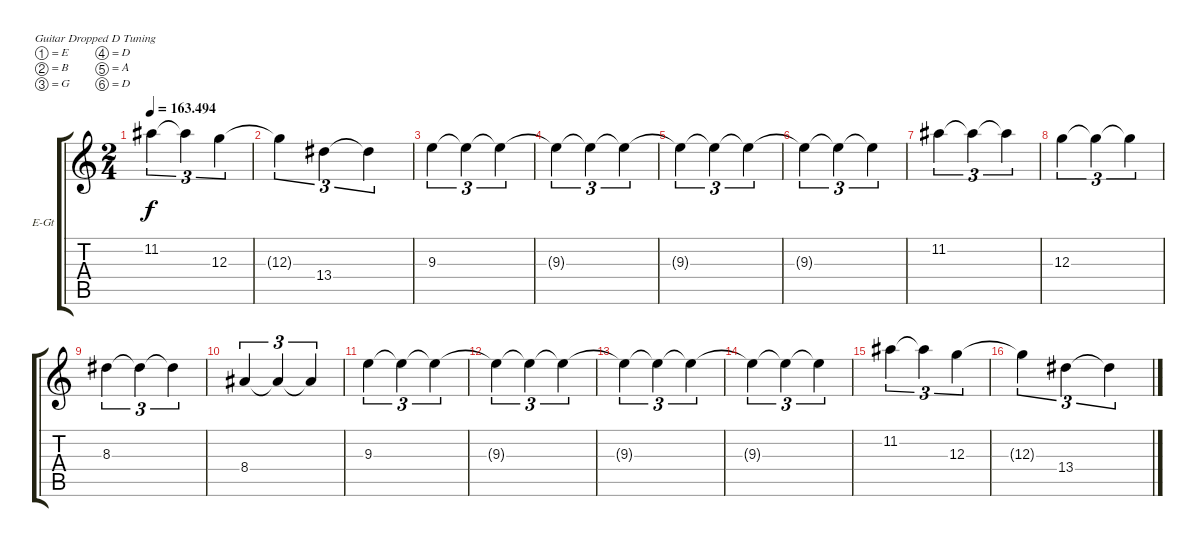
\defaultSystemsLayout 4
\bracketExtendMode groupsimilarinstruments
\firstSystemTrackNameOrientation horizontal
\otherSystemsTrackNameOrientation horizontal
\track ("Lead Harmony 2" "E-Gt") {instrument distortionguitar}
\staff {score tabs}
\tuning (E4 B3 G3 D3 A2 D2)
\ts (2 4)
\tempo
163.494
\accidentals auto
\clef g2
\ottava regular
\simile none
\scale
0.333333
\ks c
11.2.4{tu (3 2) dy f} 11.2{t}.4{tu (3 2)} 12.3.4{tu (3 2)} |
\scale
0.333333 12.3{t}.4{tu (3 2)} 13.4.4{tu (3 2)} 13.4{t}.4{tu (3 2)} |
\scale
0.333333 9.3.4{tu (3 2)} 9.3{t}.4{tu (3 2)} 9.3{t}.4{tu (3 2)} |
\scale
0.333333 9.3{t}.4{tu (3 2)} 9.3{t}.4{tu (3 2)} 9.3{t}.4{tu (3 2)} |
\scale
0.333333 9.3{t}.4{tu (3 2)} 9.3{t}.4{tu (3 2)} 9.3{t}.4{tu (3 2)} |
\scale
0.333333 9.3{t}.4{tu (3 2)} 9.3{t}.4{tu (3 2)} 9.3{t}.4{tu (3 2)} |
\scale
0.333333 11.2.4{tu (3 2)} 11.2{t}.4{tu (3 2)} 11.2{t}.4{tu (3 2)} |
\scale
0.333333 12.3.4{tu (3 2)} 12.3{t}.4{tu (3 2)} 12.3{t}.4{tu (3 2)} |
\scale
0.333333 8.3.4{tu (3 2)} 8.3{t}.4{tu (3 2)} 8.3{t}.4{tu (3 2)} |
\scale
0.333333 8.4.4{tu (3 2)} 8.4{t}.4{tu (3 2)} 8.4{t}.4{tu (3 2)} |
\scale
0.333333 9.3.4{tu (3 2)} 9.3{t}.4{tu (3 2)} 9.3{t}.4{tu (3 2)} |
\scale
0.333333 9.3{t}.4{tu (3 2)} 9.3{t}.4{tu (3 2)} 9.3{t}.4{tu (3 2)} |
\scale
0.333333 9.3{t}.4{tu (3 2)} 9.3{t}.4{tu (3 2)} 9.3{t}.4{tu (3 2)} |
\scale
0.333333 9.3{t}.4{tu (3 2)} 9.3{t}.4{tu (3 2)} 9.3{t}.4{tu (3 2)} |
\scale
0.333333 11.2.4{tu (3 2)} 11.2{t}.4{tu (3 2)} 12.3.4{tu (3 2)} |
\scale
0.333333 12.3{t}.4{tu (3 2)} 13.4.4{tu (3 2)} 13.4{t}.4{tu (3 2)}
